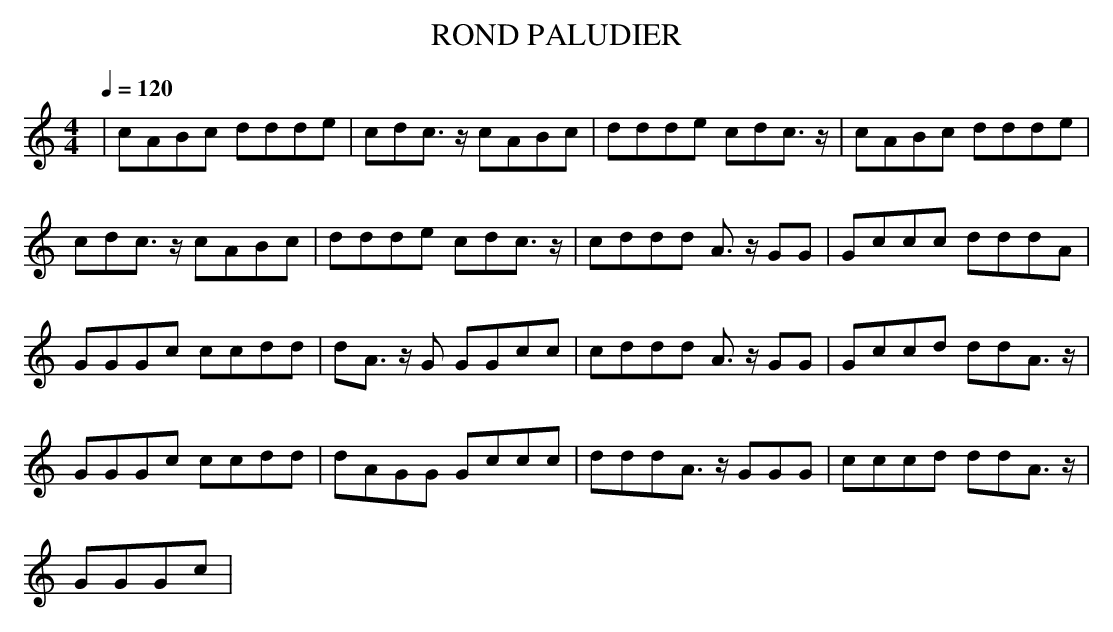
X:1
T:ROND PALUDIER
M:4/4
L:1/8
Q:1/4=120
K:C
|cABc ddde|cdc3/2 z/2 cABc|ddde cdc3/2 z/2 |cABc ddde|
cdc3/2 z/2 cABc|ddde cdc3/2 z/2 |cddd A3/2 z/2 GG|Gccc dddA|
GGGc ccdd|dA3/2 z/2 G GGcc|cddd A3/2 z/2 GG|Gccd ddA3/2 z/2 |
GGGc ccdd|dAGG Gccc|dddA3/2 z/2 GGG|cccd ddA3/2 z/2 |
GGGc|
